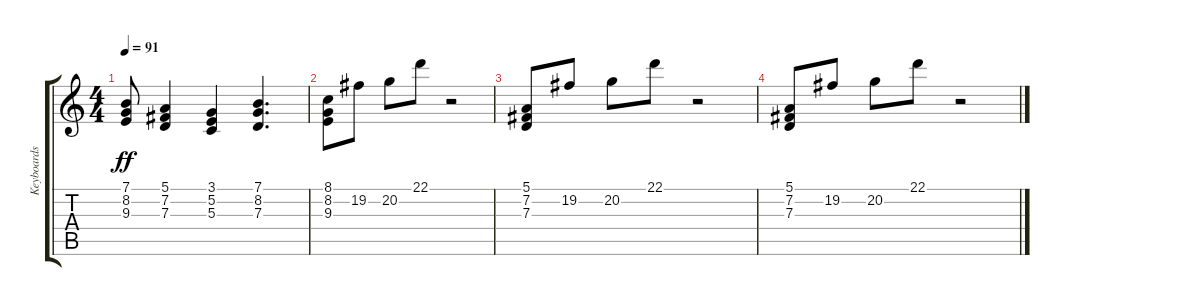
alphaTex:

\track ("Keyboards" "Keyboards") {instrument stringensemble1}
\staff {score tabs}
\tuning (E4 B3 G3 D3 A2 E2) {hide}
\ts (4 4)
\tempo 91
\clef g2
\ks c
(7.1 8.2 9.3).8{dy ff instrument stringensemble1} (5.1 7.2 7.3).4 (3.1 5.2 5.3).4 (7.1 8.2 7.3).4{d} |
(8.1 8.2 9.3).8{instrument stringensemble1} 19.2.8{instrument pad1newage} 20.2.8 22.1.8 r.2 |
(5.1 7.2 7.3).8{instrument stringensemble1} 19.2.8{instrument pad1newage} 20.2.8 22.1.8 r.2 |
(5.1 7.2 7.3).8{instrument stringensemble1} 19.2.8{instrument pad1newage} 20.2.8 22.1.8 r.2
